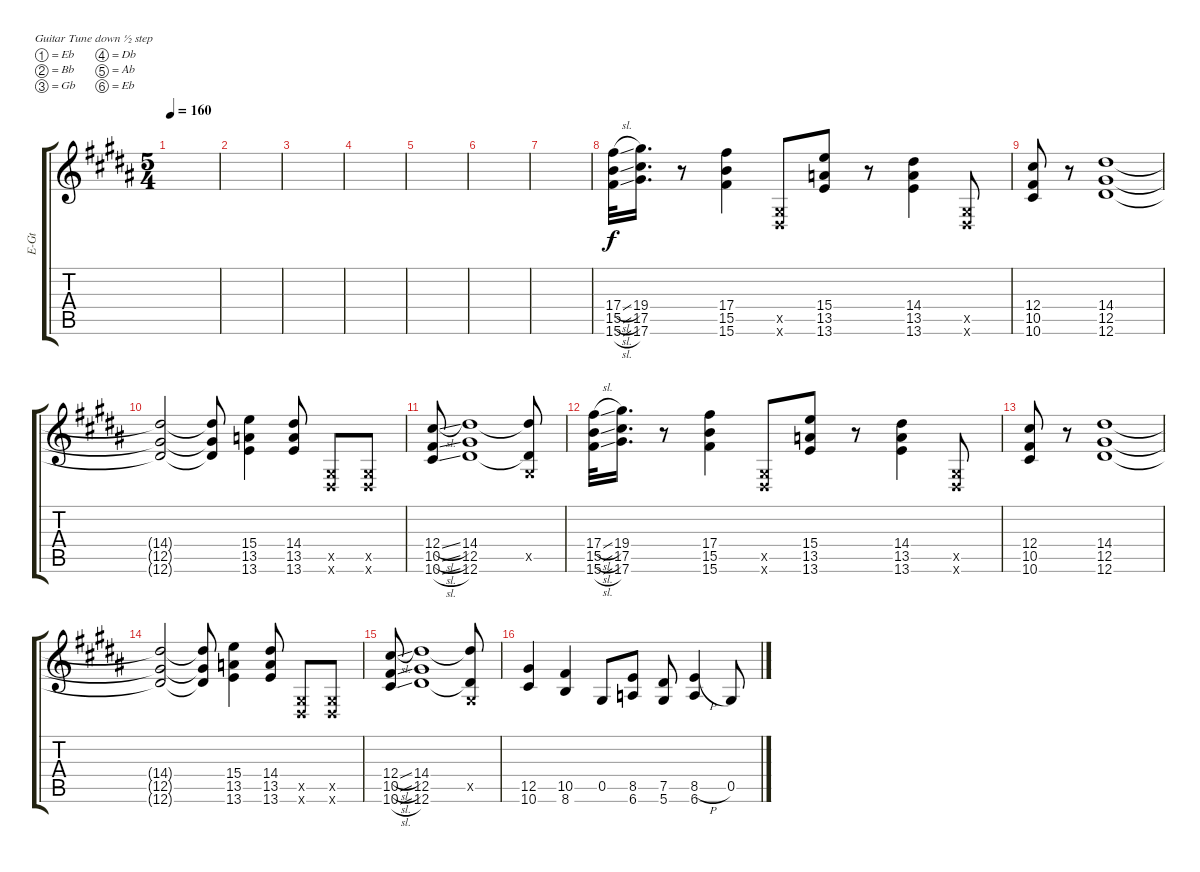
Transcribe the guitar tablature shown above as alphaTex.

\bracketExtendMode groupsimilarinstruments
\otherSystemsTrackNameOrientation horizontal
\track ("Electric Guitar 2" "E-Gt") {instrument distortionguitar}
\staff {score tabs}
\tuning (Eb4 Bb3 Gb3 Db3 Ab2 Eb2)
\ts (5 4)
\tempo 160
\clef g2
\ks b
|
|
|
|
|
|
|
(15.6{sl acc forcenatural} 15.5{sl acc forcenatural} 17.4{sl acc forcenatural}).32{beam Down} (17.6{acc forcenatural} 17.5{acc forcenatural} 19.4{acc forcenatural}).16{d beam Down} r.8{beam Down} (15.6{acc forcenatural} 15.5{acc forcenatural} 17.4{acc forcenatural}).4{beam Down} (0.6{x acc forcenatural} 0.5{x acc forcenatural}).8{beam Up} (13.6{acc forcenatural} 13.5{acc b} 15.4{acc forcenatural}).8{beam Up} r.8{beam Up} (13.6{acc forcenatural} 13.5{acc b} 14.4{acc forcenatural}).4{beam Down} (0.6{x acc forcenatural} 0.5{x acc forcenatural}).8{beam Up} |
(10.6{acc forcenatural} 10.5{acc forcenatural} 12.4{acc forcenatural}).8{beam Up} r.8{beam Up} (12.6{acc forcenatural} 12.5{acc forcenatural} 14.4{acc forcenatural}).1{beam Up} |
(14.4{t acc forcenatural} 12.5{t acc forcenatural} 12.6{t acc forcenatural}).2{beam Up} (14.4{t acc forcenatural} 12.5{t acc forcenatural} 12.6{t acc forcenatural}).8{beam Up} (13.6{acc forcenatural} 13.5{acc b} 15.4{acc forcenatural}).4{beam Down} (13.6{acc forcenatural} 13.5{acc b} 14.4{acc forcenatural}).8{beam Up} (0.6{x acc forcenatural} 0.5{x acc forcenatural}).8{beam Up} (0.5{x acc forcenatural} 0.6{x acc forcenatural}).8{beam Up} |
(10.6{sl acc forcenatural} 10.5{sl acc forcenatural} 12.4{sl acc forcenatural}).8{beam Up} (12.6{acc forcenatural} 12.5{acc forcenatural} 14.4{acc forcenatural}).1{beam Up} (12.6{t acc forcenatural} 0.5{x acc forcenatural} 14.4{t acc forcenatural}).8{beam Up} |
(15.6{sl acc forcenatural} 15.5{sl acc forcenatural} 17.4{sl acc forcenatural}).32{beam Down} (17.6{acc forcenatural} 17.5{acc forcenatural} 19.4{acc forcenatural}).16{d beam Down} r.8{beam Down} (15.6{acc forcenatural} 15.5{acc forcenatural} 17.4{acc forcenatural}).4{beam Down} (0.6{x acc forcenatural} 0.5{x acc forcenatural}).8{beam Up} (13.6{acc forcenatural} 13.5{acc b} 15.4{acc forcenatural}).8{beam Up} r.8{beam Up} (13.6{acc forcenatural} 13.5{acc b} 14.4{acc forcenatural}).4{beam Down} (0.6{x acc forcenatural} 0.5{x acc forcenatural}).8{beam Up} |
(10.6{acc forcenatural} 10.5{acc forcenatural} 12.4{acc forcenatural}).8{beam Up} r.8{beam Up} (12.6{acc forcenatural} 12.5{acc forcenatural} 14.4{acc forcenatural}).1{beam Up} |
(14.4{t acc forcenatural} 12.5{t acc forcenatural} 12.6{t acc forcenatural}).2{beam Up} (14.4{t acc forcenatural} 12.5{t acc forcenatural} 12.6{t acc forcenatural}).8{beam Up} (13.6{acc forcenatural} 13.5{acc b} 15.4{acc forcenatural}).4{beam Down} (13.6{acc forcenatural} 13.5{acc b} 14.4{acc forcenatural}).8{beam Up} (0.6{x acc forcenatural} 0.5{x acc forcenatural}).8{beam Up} (0.5{x acc forcenatural} 0.6{x acc forcenatural}).8{beam Up} |
(10.6{sl acc forcenatural} 10.5{sl acc forcenatural} 12.4{sl acc forcenatural}).8{beam Up} (12.6{acc forcenatural} 12.5{acc forcenatural} 14.4{acc forcenatural}).1{beam Up} (12.6{t acc forcenatural} 0.5{x acc forcenatural} 14.4{t acc forcenatural}).8{beam Up} |
(12.5{acc forcenatural} 10.6{acc forcenatural}).4{beam Up} (10.5{acc forcenatural} 8.6{acc forcenatural}).4{beam Up} 0.5{acc forcenatural}.8{beam Up} (8.5{acc forcenatural} 6.6{acc b}).8{beam Up} (5.6{acc forcenatural} 7.5{acc forcenatural}).8{beam Up} (8.5{h acc forcenatural} 6.6{acc b}).4{beam Up} 0.5{acc forcenatural}.8{beam Up}
